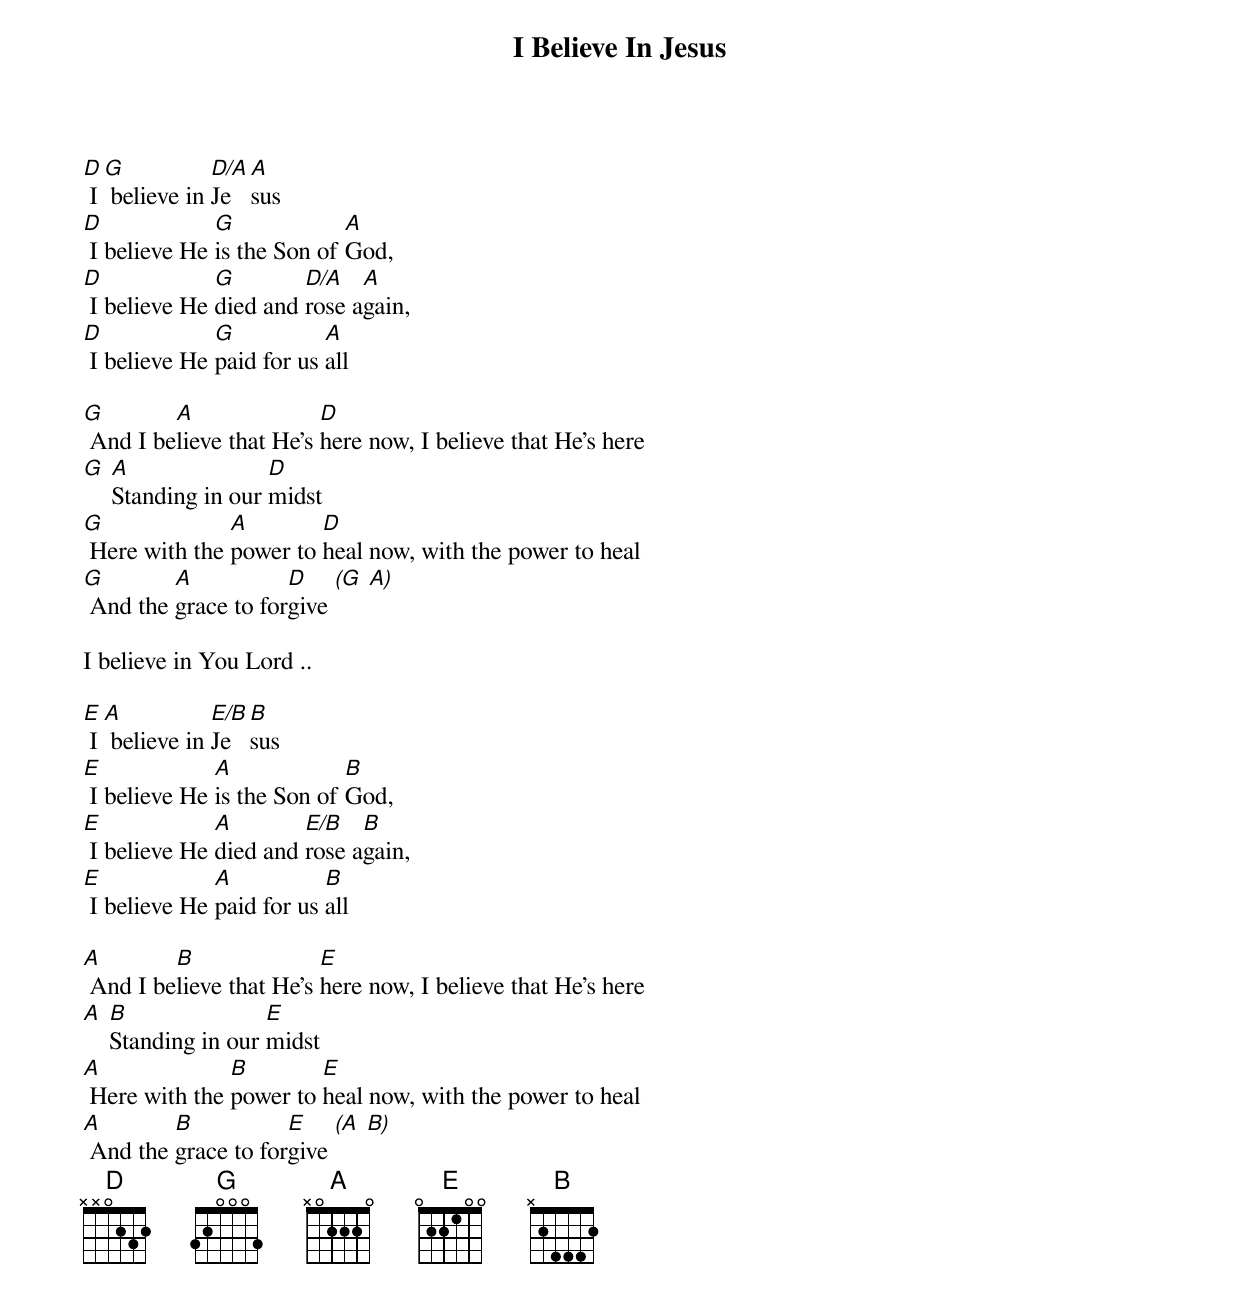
{title: I Believe In Jesus}
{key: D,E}
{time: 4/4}
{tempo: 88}
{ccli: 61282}
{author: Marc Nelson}
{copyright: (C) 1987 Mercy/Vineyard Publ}

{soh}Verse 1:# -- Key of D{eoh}
[D] I [G] believe in [D/A]Je[A]sus
[D] I believe He [G]is the Son of [A]God,
[D] I believe He [G]died and [D/A]rose a[A]gain,
[D] I believe He [G]paid for us [A]all

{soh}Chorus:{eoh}
[G] And I be[A]lieve that He's [D]here now, I believe that He's here
[G] [A]Standing in our [D]midst
[G] Here with the [A]power to [D]heal now, with the power to heal
[G] And the [A]grace to for[D]give [(G  A)]

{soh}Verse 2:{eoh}
I believe in You Lord ..

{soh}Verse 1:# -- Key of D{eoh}
[E] I [A] believe in [E/B]Je[B]sus
[E] I believe He [A]is the Son of [B]God,
[E] I believe He [A]died and [E/B]rose a[B]gain,
[E] I believe He [A]paid for us [B]all

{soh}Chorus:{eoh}
[A] And I be[B]lieve that He's [E]here now, I believe that He's here
[A] [B]Standing in our [E]midst
[A] Here with the [B]power to [E]heal now, with the power to heal
[A] And the [B]grace to for[E]give [(A  B)]
